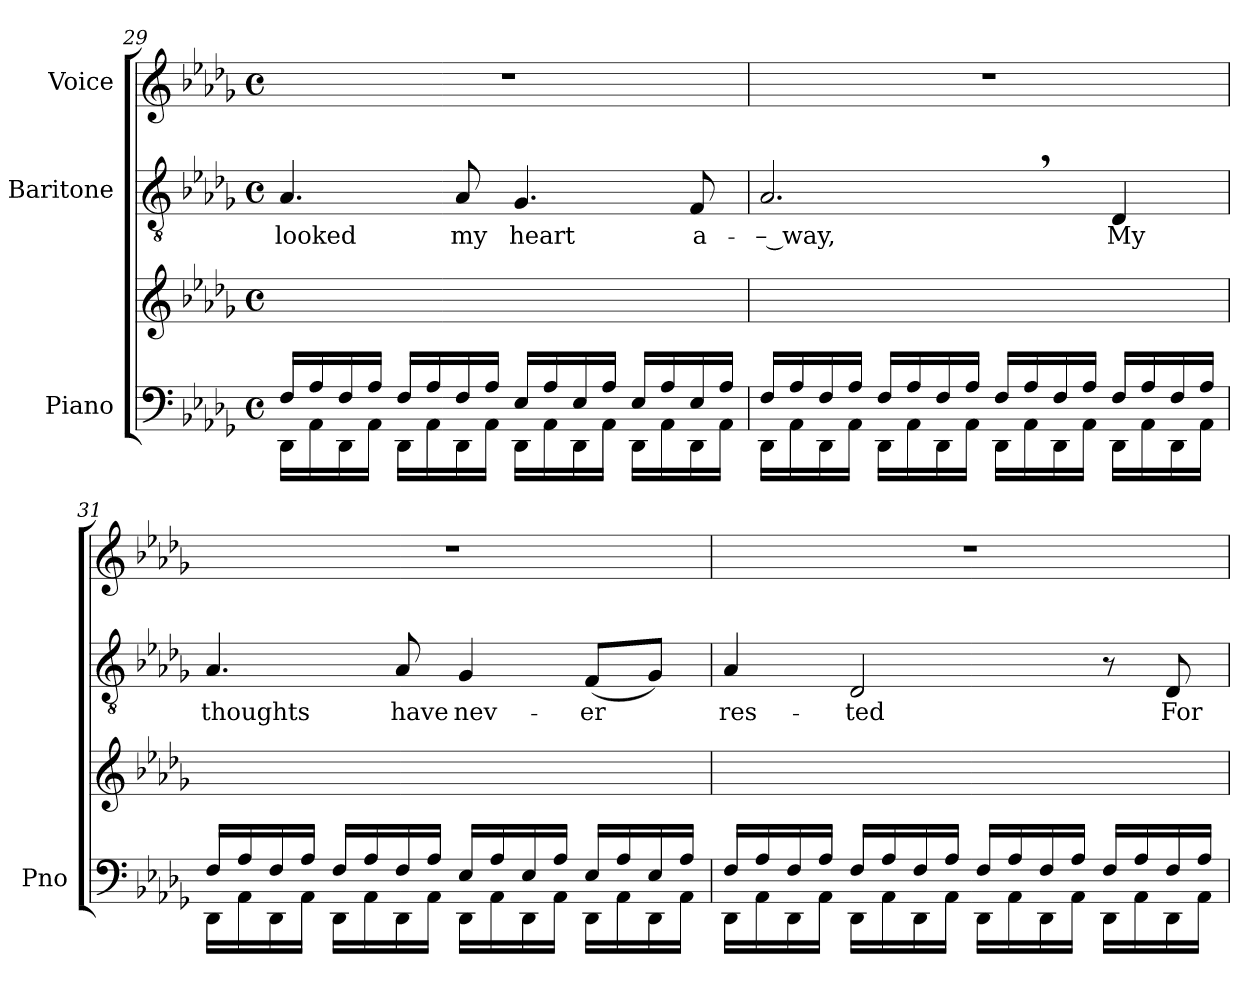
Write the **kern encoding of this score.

**kern	**kern	**kern	**text	**kern
*part3	*part3	*part2	*part2	*part1
*staff4	*staff3	*staff2	*staff2	*staff1
*I"Piano	*	*I"Baritone	*	*I"Voice
*I'Pno	*	*	*	*
*clefF4	*clefG2	*clefGv2	*	*clefG2
*k[b-e-a-d-g-]	*k[b-e-a-d-g-]	*k[b-e-a-d-g-]	*	*k[b-e-a-d-g-]
*M4/4	*M4/4	*M4/4	*	*M4/4
*met(c)	*met(c)	*met(c)	*	*met(c)
=29	=29	=29	=29	=29
*^	*	*	*	*
16F/LL	16DD-\LL	1ryy	4.A-/	looked	1r
16A-/	16AA-\	.	.	.	.
16F/	16DD-\	.	.	.	.
16A-/JJ	16AA-\JJ	.	.	.	.
16F/LL	16DD-\LL	.	.	.	.
16A-/	16AA-\	.	.	.	.
16F/	16DD-\	.	8A-/	my	.
16A-/JJ	16AA-\JJ	.	.	.	.
16E-/LL	16DD-\LL	.	4.G-/	heart	.
16A-/	16AA-\	.	.	.	.
16E-/	16DD-\	.	.	.	.
16A-/JJ	16AA-\JJ	.	.	.	.
16E-/LL	16DD-\LL	.	.	.	.
16A-/	16AA-\	.	.	.	.
16E-/	16DD-\	.	8F/	a-	.
16A-/JJ	16AA-\JJ	.	.	.	.
=30	=30	=30	=30	=30	=30
16F/LL	16DD-\LL	1ryy	2.A-,/	-– way,	1r
16A-/	16AA-\	.	.	.	.
16F/	16DD-\	.	.	.	.
16A-/JJ	16AA-\JJ	.	.	.	.
16F/LL	16DD-\LL	.	.	.	.
16A-/	16AA-\	.	.	.	.
16F/	16DD-\	.	.	.	.
16A-/JJ	16AA-\JJ	.	.	.	.
16F/LL	16DD-\LL	.	.	.	.
16A-/	16AA-\	.	.	.	.
16F/	16DD-\	.	.	.	.
16A-/JJ	16AA-\JJ	.	.	.	.
16F/LL	16DD-\LL	.	4D-/	My	.
16A-/	16AA-\	.	.	.	.
16F/	16DD-\	.	.	.	.
16A-/JJ	16AA-\JJ	.	.	.	.
=31	=31	=31	=31	=31	=31
16F/LL	16DD-\LL	1ryy	4.A-/	thoughts	1r
16A-/	16AA-\	.	.	.	.
16F/	16DD-\	.	.	.	.
16A-/JJ	16AA-\JJ	.	.	.	.
16F/LL	16DD-\LL	.	.	.	.
16A-/	16AA-\	.	.	.	.
16F/	16DD-\	.	8A-/	have	.
16A-/JJ	16AA-\JJ	.	.	.	.
16E-/LL	16DD-\LL	.	4G-/	nev-	.
16A-/	16AA-\	.	.	.	.
16E-/	16DD-\	.	.	.	.
16A-/JJ	16AA-\JJ	.	.	.	.
16E-/LL	16DD-\LL	.	(8F/L	-er	.
16A-/	16AA-\	.	.	.	.
16E-/	16DD-\	.	8G-/J)	.	.
16A-/JJ	16AA-\JJ	.	.	.	.
=32	=32	=32	=32	=32	=32
16F/LL	16DD-\LL	1ryy	4A-/	res-	1r
16A-/	16AA-\	.	.	.	.
16F/	16DD-\	.	.	.	.
16A-/JJ	16AA-\JJ	.	.	.	.
16F/LL	16DD-\LL	.	2D-/	-ted	.
16A-/	16AA-\	.	.	.	.
16F/	16DD-\	.	.	.	.
16A-/JJ	16AA-\JJ	.	.	.	.
16F/LL	16DD-\LL	.	.	.	.
16A-/	16AA-\	.	.	.	.
16F/	16DD-\	.	.	.	.
16A-/JJ	16AA-\JJ	.	.	.	.
16F/LL	16DD-\LL	.	8r	.	.
16A-/	16AA-\	.	.	.	.
16F/	16DD-\	.	8D-/	For	.
16A-/JJ	16AA-\JJ	.	.	.	.
*v	*v	*	*	*	*
=	=	=	=	=
*-	*-	*-	*-	*-
